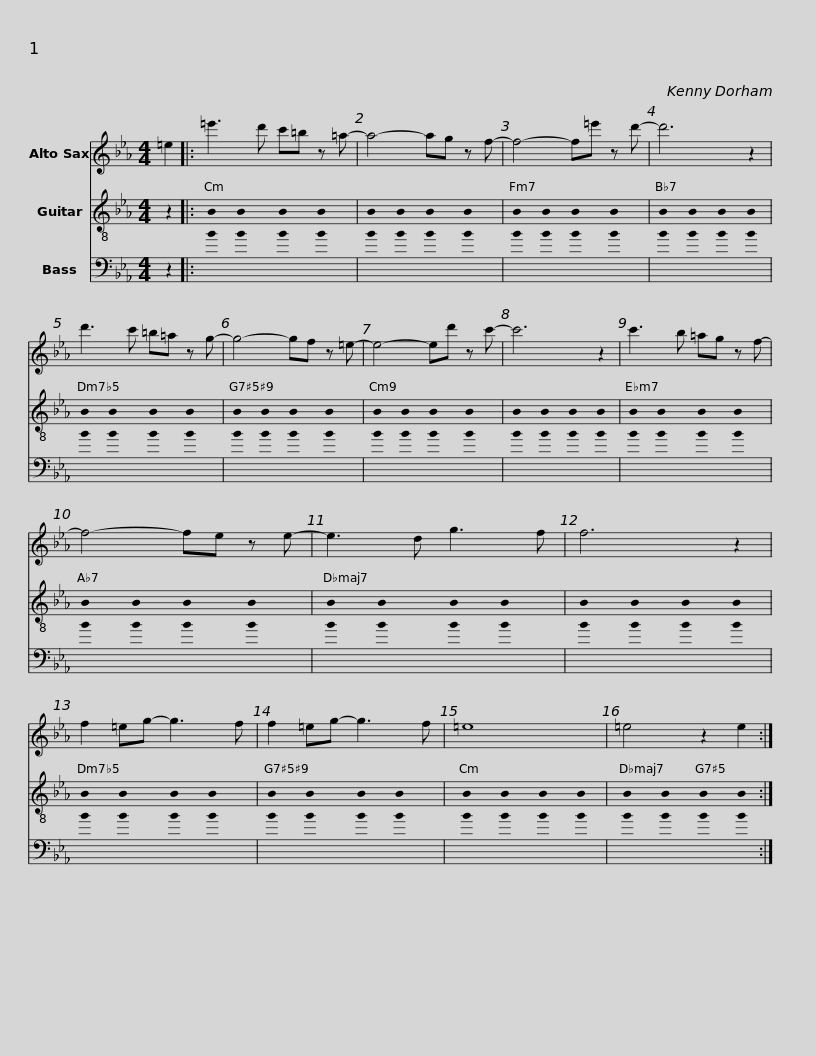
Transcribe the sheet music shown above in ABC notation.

X:1
%%score 1 2 3
L:1/8
M:4/4
I:linebreak $
K:Eb
U:s=!stemless!
V:1 treble transpose=-9
V:2 treble-8
V:3 bass transpose=-12
V:1
[K:Eb] =e2 |: =e'3 d' c'=b z =a- | a4- ag z f- | f4- f=e' z d'- | d'6 z2 |$ %5
 d'3 c' =b=a z g- | g4- gf z =e- | e4- ed' z c'- | c'6 z2 | c'3 b =ag z f- |$ %10
 f4- fe z e- | e3 d g3 f | f6 z2 | f2 =eg- g3 f | f2 =eg- g3 f | %15
 =e8 |$ =e4 z2 e2 :| %17
V:2
 z2 |: sB2 sB2 sB2 sB2 | sB2 sB2 sB2 sB2 | sB2 sB2 sB2 sB2 | sB2 sB2 sB2 sB2 |$ %5
 sB2 sB2 sB2 sB2 | sB2 sB2 sB2 sB2 | sB2 sB2 sB2 sB2 | sB2 sB2 sB2 sB2 | sB2 sB2 sB2 sB2 |$ %10
 sB2 sB2 sB2 sB2 | sB2 sB2 sB2 sB2 | sB2 sB2 sB2 sB2 | sB2 sB2 sB2 sB2 | sB2 sB2 sB2 sB2 | %15
 sB2 sB2 sB2 sB2 |$ sB2 sB2 sB2 sB2 :| %17
V:3
 z2 |: sB2 sB2 sB2 sB2 | sB2 sB2 sB2 sB2 | sB2 sB2 sB2 sB2 | sB2 sB2 sB2 sB2 |$ %5
 sB2 sB2 sB2 sB2 | sB2 sB2 sB2 sB2 | sB2 sB2 sB2 sB2 | sB2 sB2 sB2 sB2 | sB2 sB2 sB2 sB2 |$ %10
 sB2 sB2 sB2 sB2 | sB2 sB2 sB2 sB2 | sB2 sB2 sB2 sB2 | sB2 sB2 sB2 sB2 | sB2 sB2 sB2 sB2 | %15
 sB2 sB2 sB2 sB2 |$ sB2 sB2 sB2 sB2 :| %17
